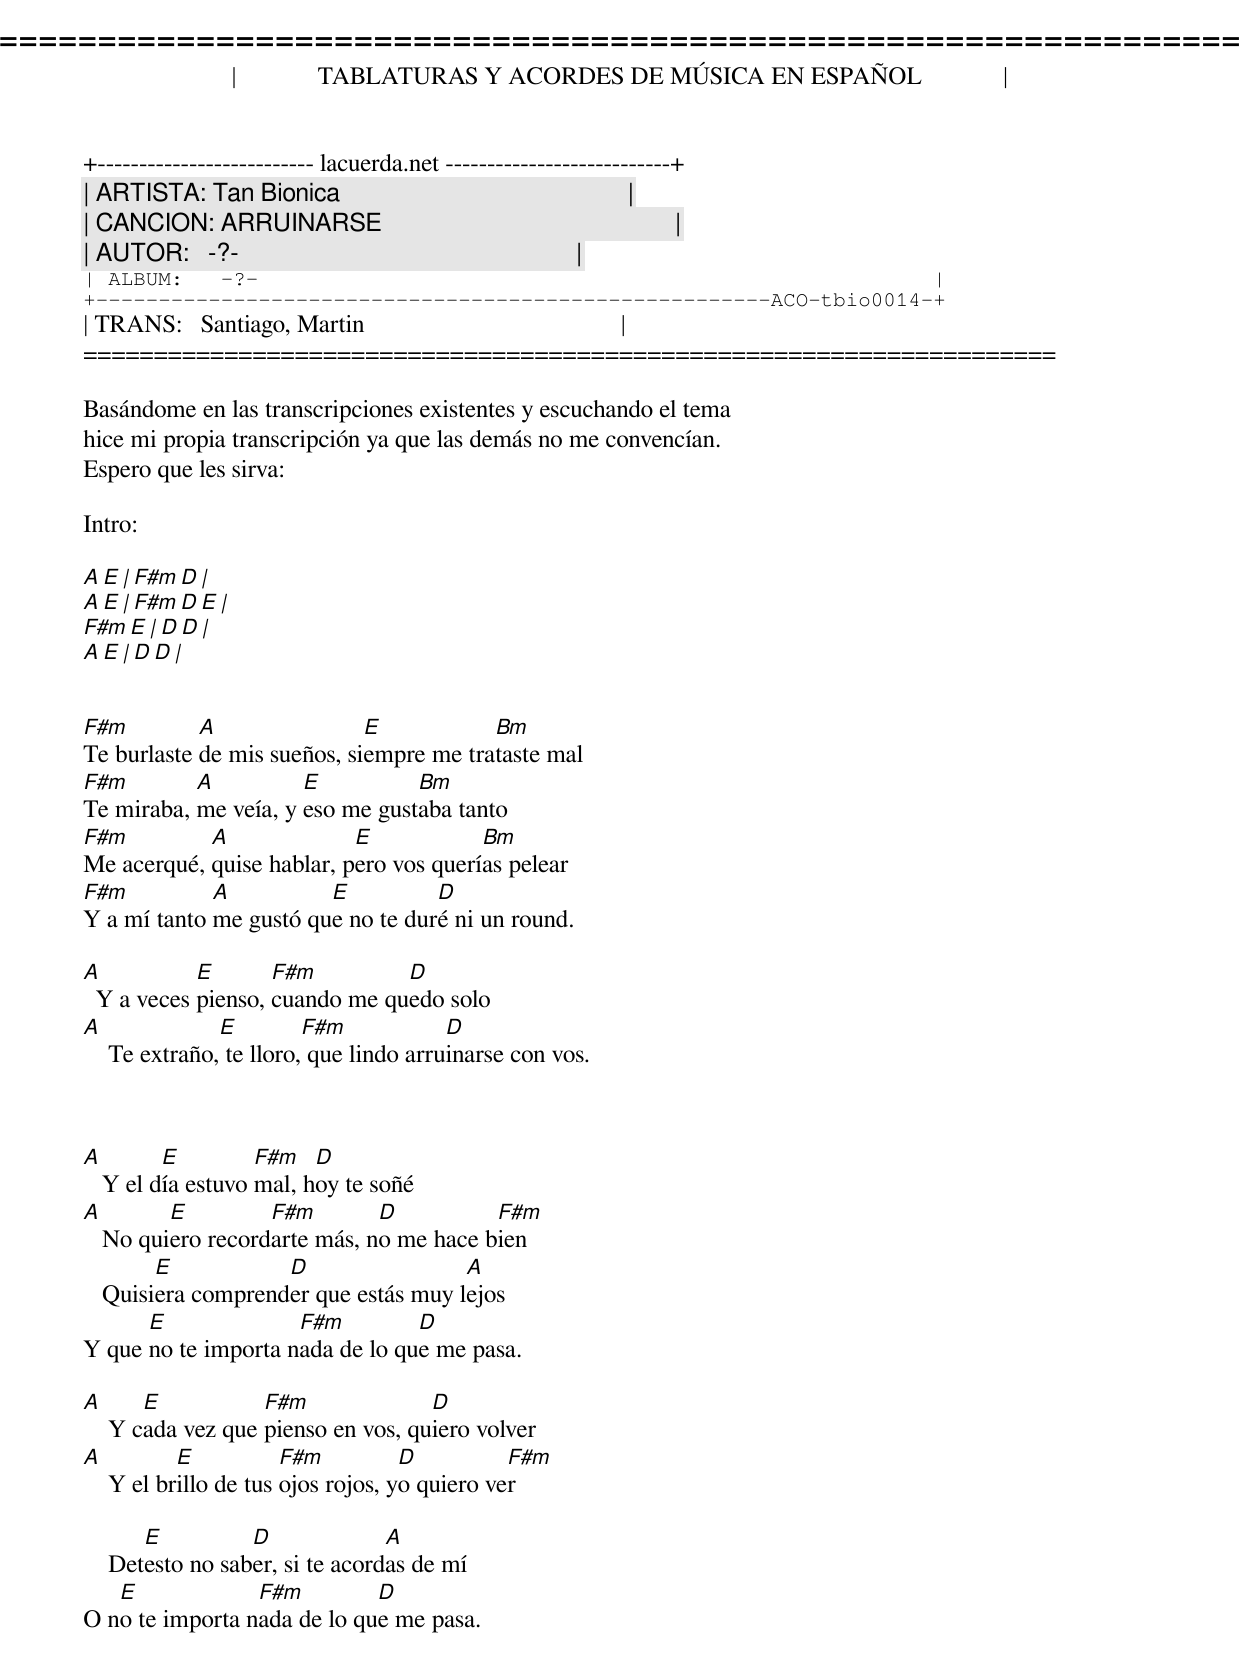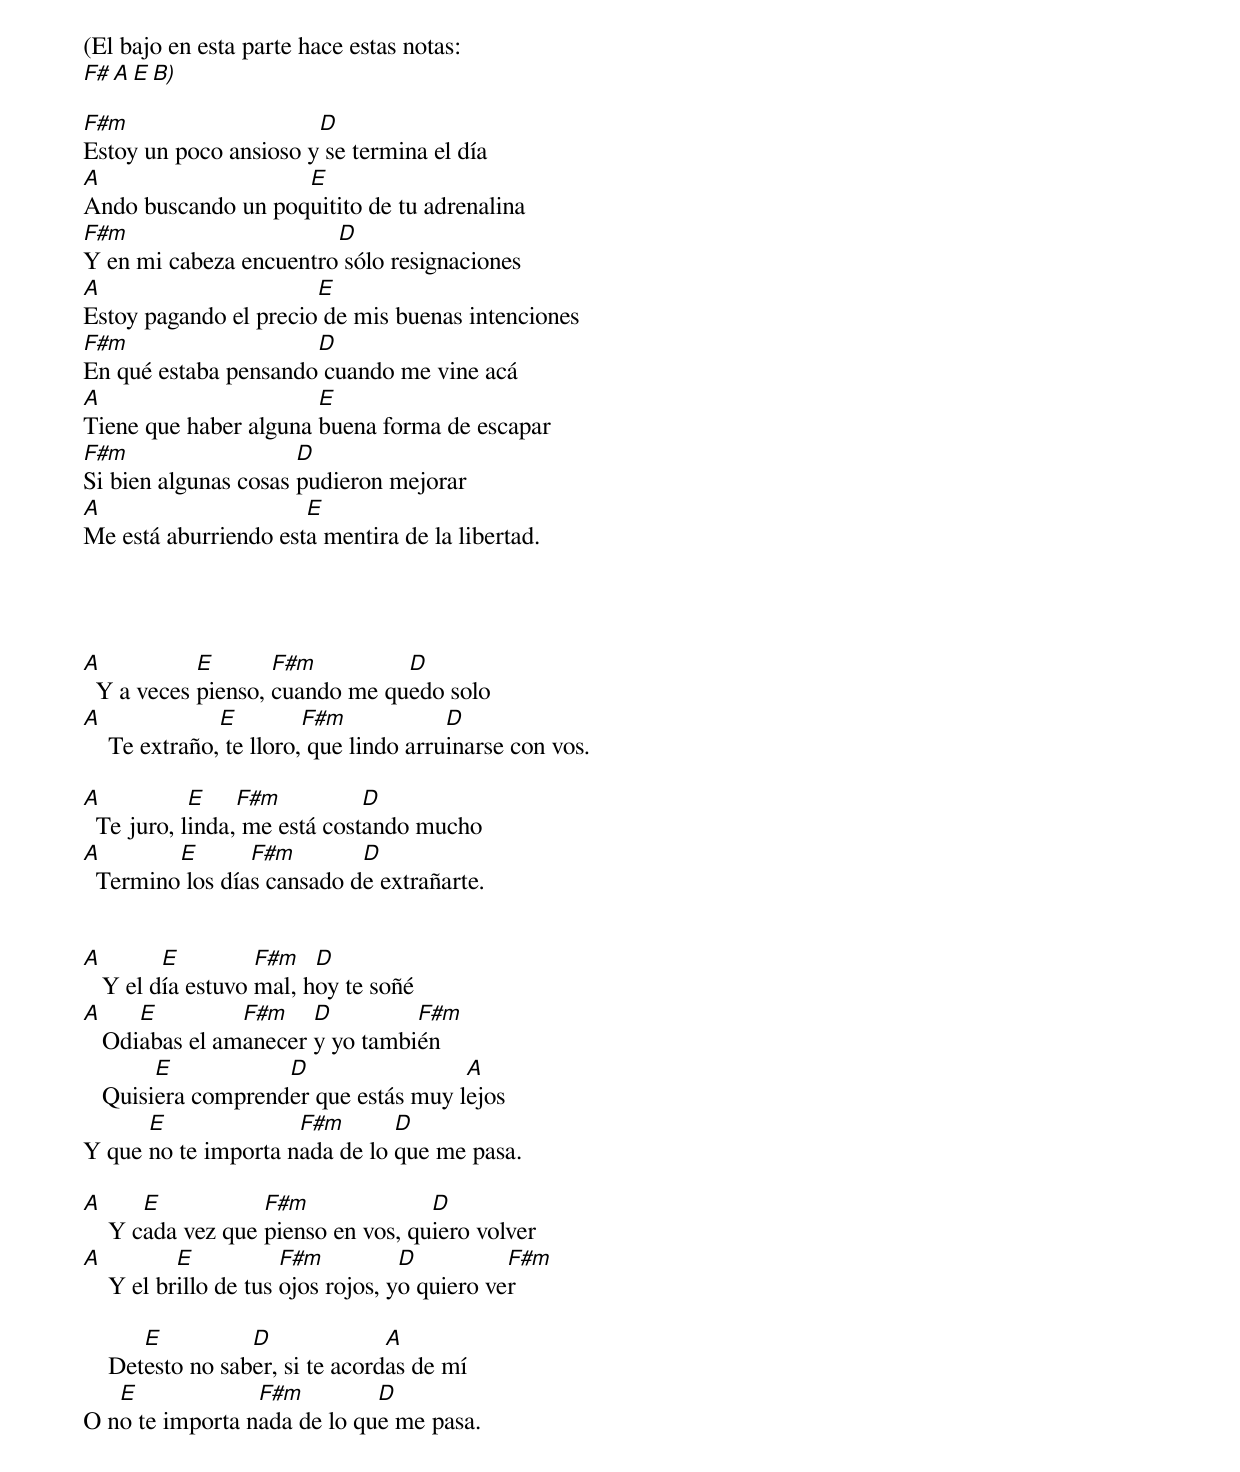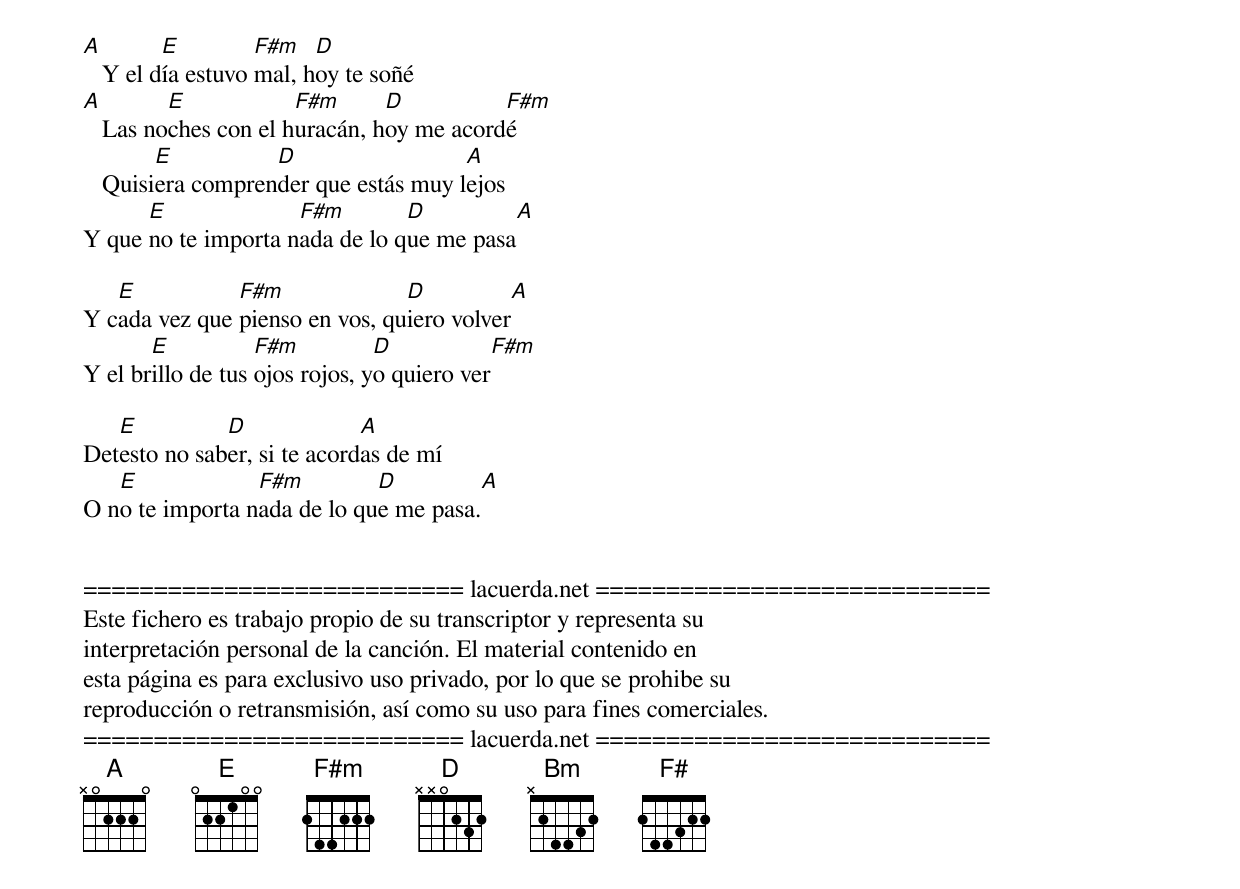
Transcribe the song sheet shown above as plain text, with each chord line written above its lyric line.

=====================================================================
|             TABLATURAS Y ACORDES DE MÚSICA EN ESPAÑOL             |
+-------------------------- lacuerda.net ---------------------------+
| ARTISTA: Tan Bionica                                              |
| CANCION: ARRUINARSE                                               |
| AUTOR:   -?-                                                      |
| ALBUM:   -?-                                                      |
+------------------------------------------------------ACO-tbio0014-+
| TRANS:   Santiago, Martin                                         |
=====================================================================

Basándome en las transcripciones existentes y escuchando el tema
hice mi propia transcripción ya que las demás no me convencían.
Espero que les sirva:

Intro:

 A    E | F#m  D   |
 A    E | F#m  D E |
 F#m  E | D    D   |
 A    E | D    D   |


F#m         A                E           Bm
Te burlaste de mis sueños, siempre me trataste mal
F#m        A          E          Bm
Te miraba, me veía, y eso me gustaba tanto
F#m         A              E            Bm
Me acerqué, quise hablar, pero vos querías pelear
F#m          A          E          D
Y a mí tanto me gustó que no te duré ni un round.

A           E       F#m         D
  Y a veces pienso, cuando me quedo solo
A              E         F#m            D
    Te extraño, te lloro, que lindo arruinarse con vos.



A        E         F#m   D
   Y el día estuvo mal, hoy te soñé
A        E         F#m        D          F#m
   No quiero recordarte más, no me hace bien
        E           D                 A
   Quisiera comprender que estás muy lejos
      E              F#m         D
Y que no te importa nada de lo que me pasa.

A      E           F#m              D
    Y cada vez que pienso en vos, quiero volver
A          E           F#m          D          F#m
    Y el brillo de tus ojos rojos, yo quiero ver

       E          D              A
    Detesto no saber, si te acordas de mí
   E             F#m         D
O no te importa nada de lo que me pasa.



(El bajo en esta parte hace estas notas:
F#   A    E   B)

F#m                    D
Estoy un poco ansioso y se termina el día
A                   E
Ando buscando un poquitito de tu adrenalina
F#m                     D
Y en mi cabeza encuentro sólo resignaciones
A                      E
Estoy pagando el precio de mis buenas intenciones
F#m                   D
En qué estaba pensando cuando me vine acá
A                      E
Tiene que haber alguna buena forma de escapar
F#m                   D
Si bien algunas cosas pudieron mejorar
A                     E
Me está aburriendo esta mentira de la libertad.




A           E       F#m         D
  Y a veces pienso, cuando me quedo solo
A              E         F#m            D
    Te extraño, te lloro, que lindo arruinarse con vos.

A           E    F#m          D
  Te juro, linda, me está costando mucho
A        E       F#m        D
  Termino los días cansado de extrañarte.


A        E         F#m   D
   Y el día estuvo mal, hoy te soñé
A     E         F#m    D         F#m
   Odiabas el amanecer y yo también
        E           D                 A
   Quisiera comprender que estás muy lejos
      E              F#m       D
Y que no te importa nada de lo que me pasa.

A      E           F#m              D
    Y cada vez que pienso en vos, quiero volver
A          E           F#m          D          F#m
    Y el brillo de tus ojos rojos, yo quiero ver

       E          D              A
    Detesto no saber, si te acordas de mí
   E             F#m         D
O no te importa nada de lo que me pasa.



A        E         F#m   D
   Y el día estuvo mal, hoy te soñé
A        E            F#m      D          F#m
   Las noches con el huracán, hoy me acordé
        E          D                  A
   Quisiera comprender que estás muy lejos
      E              F#m        D          A
Y que no te importa nada de lo que me pasa

   E           F#m              D           A
Y cada vez que pienso en vos, quiero volver
       E           F#m          D           F#m
Y el brillo de tus ojos rojos, yo quiero ver

   E          D              A
Detesto no saber, si te acordas de mí
   E             F#m         D         A
O no te importa nada de lo que me pasa.


=========================== lacuerda.net ============================
Este fichero es trabajo propio de su transcriptor y representa su
interpretación personal de la canción. El material contenido en
esta página es para exclusivo uso privado, por lo que se prohibe su
reproducción o retransmisión, así como su uso para fines comerciales.
=========================== lacuerda.net ============================
